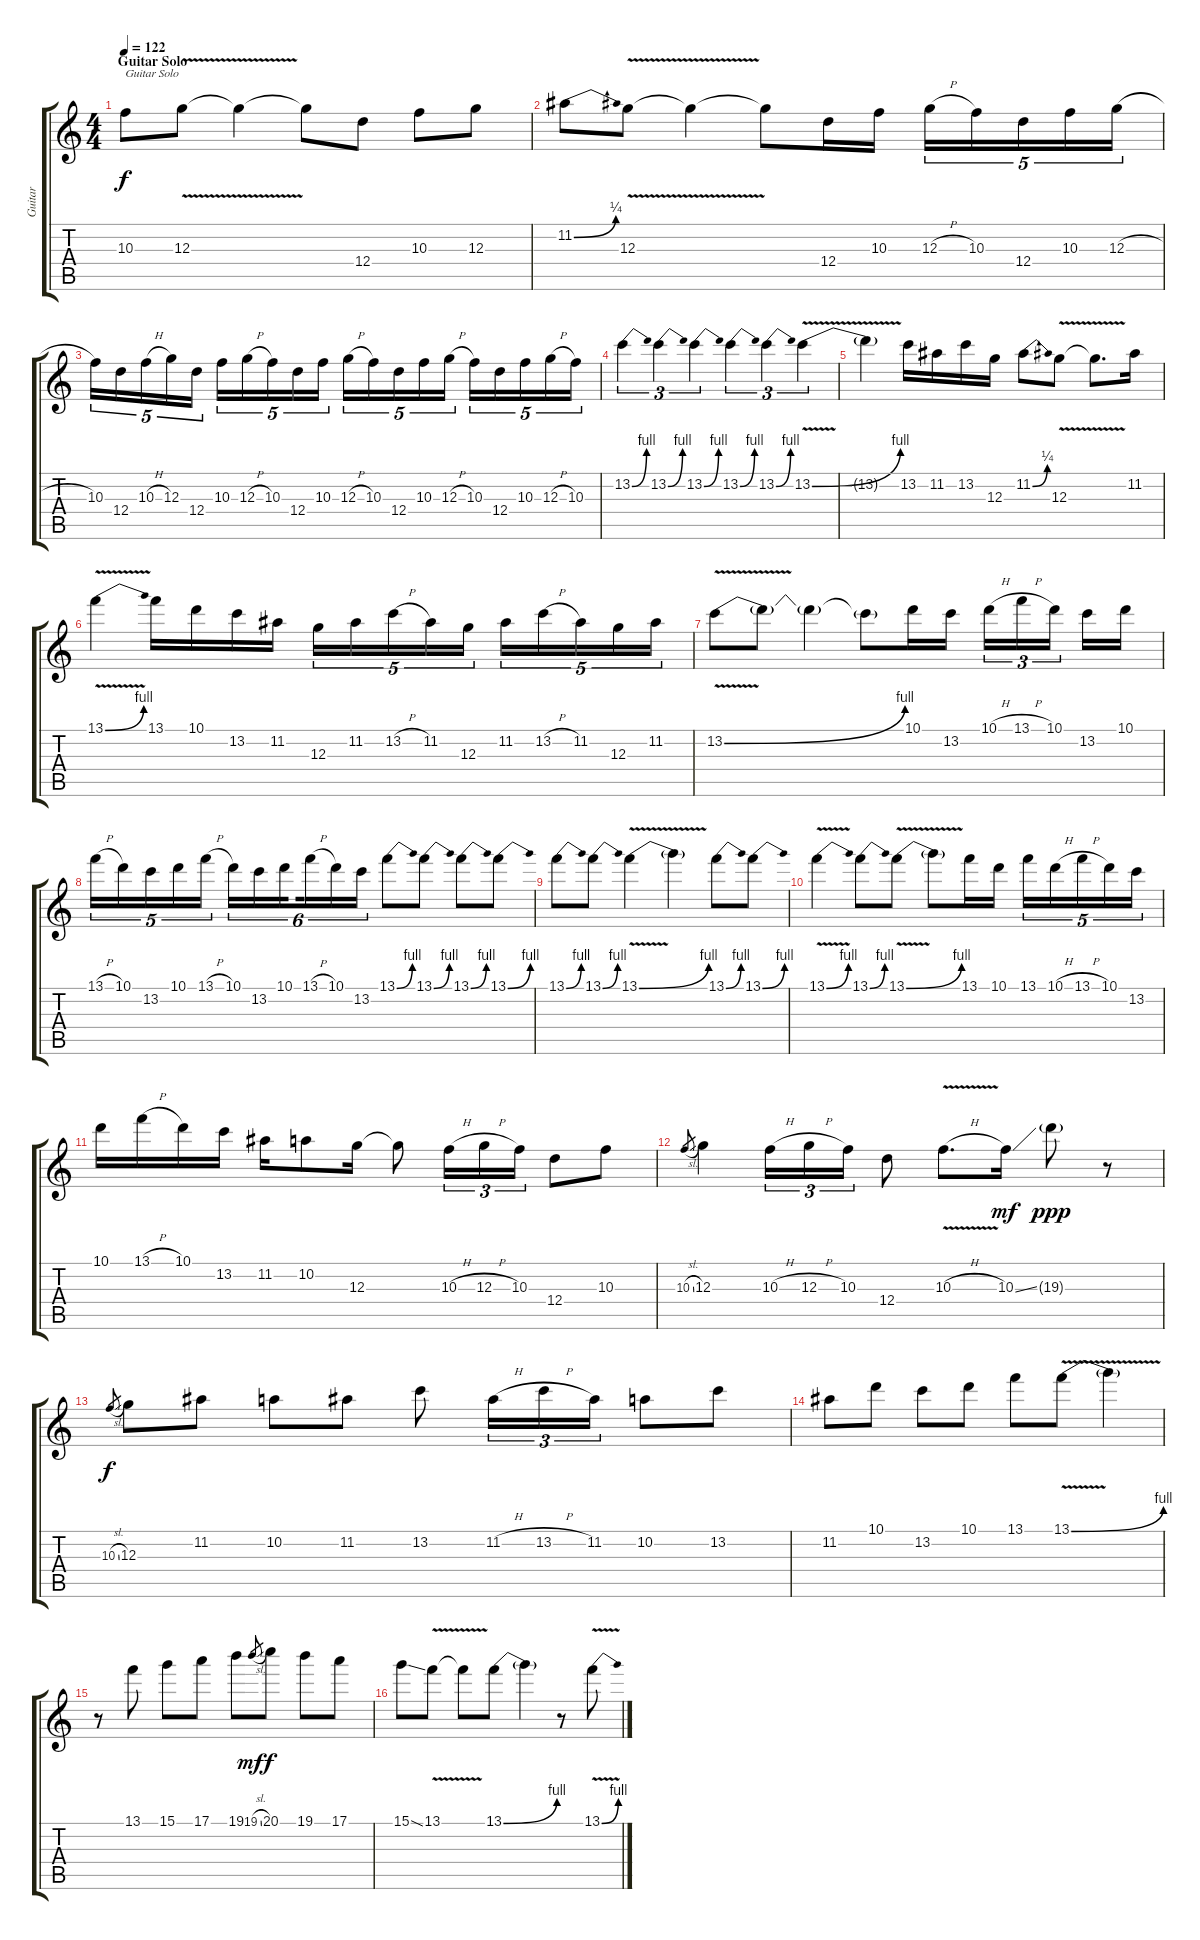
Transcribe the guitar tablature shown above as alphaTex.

\track ("Guitar" "Guitar") {instrument overdrivenguitar}
\staff {score tabs}
\tuning (E4 B3 G3 D3 A2 E2) {hide}
\ts (4 4)
\section ("" "Guitar Solo")
\tempo 122
\clef g2
\ks c
10.3.8{txt "Guitar Solo" dy f volume 13} 12.3{v}.8 12.3{t}.4 12.3{t}.8 12.4.8 10.3.8 12.3.8 |
11.2{be (bend 0 0 60 1)}.8 12.3{v}.8 12.3{t}.4 12.3{t}.8 12.4.16 10.3.16 12.3{h}.16{tu (5 4)} 10.3.16{tu (5 4)} 12.4.16{tu (5 4)} 10.3.16{tu (5 4)} 12.3{h}.16{tu (5 4)} |
10.3.16{tu (5 4)} 12.4.16{tu (5 4)} 10.3{h}.16{tu (5 4)} 12.3.16{tu (5 4)} 12.4.16{tu (5 4)} 10.3.16{tu (5 4)} 12.3{h}.16{tu (5 4)} 10.3.16{tu (5 4)} 12.4.16{tu (5 4)} 10.3.16{tu (5 4)} 12.3{h}.16{tu (5 4)} 10.3.16{tu (5 4)} 12.4.16{tu (5 4)} 10.3.16{tu (5 4)} 12.3{h}.16{tu (5 4)} 10.3.16{tu (5 4)} 12.4.16{tu (5 4)} 10.3.16{tu (5 4)} 12.3{h}.16{tu (5 4)} 10.3.16{tu (5 4)} |
13.2{be (bend 0 0 60 4)}.4{tu (3 2)} 13.2{be (bend 0 0 60 4)}.4{tu (3 2)} 13.2{be (bend 0 0 60 4)}.4{tu (3 2)} 13.2{be (bend 0 0 60 4)}.4{tu (3 2)} 13.2{be (bend 0 0 60 4)}.4{tu (3 2)} 13.2{be (bend 0 0 60 4) v}.4{tu (3 2)} |
13.2{t}.4 13.2.16 11.2.16 13.2.16 12.3.16 11.2{be (bend 0 0 60 1)}.8 12.3{v}.8 12.3{t}.8{d} 11.2.16 |
13.1{be (bend 0 0 60 4) v}.4 13.1.16 10.1.16 13.2.16 11.2.16 12.3.16{tu (5 4)} 11.2.16{tu (5 4)} 13.2{h}.16{tu (5 4)} 11.2.16{tu (5 4)} 12.3.16{tu (5 4)} 11.2.16{tu (5 4)} 13.2{h}.16{tu (5 4)} 11.2.16{tu (5 4)} 12.3.16{tu (5 4)} 11.2.16{tu (5 4)} |
13.2{be (bend 0 0 60 4) v}.8 13.2{t}.8 13.2{t}.4 13.2{t}.8 10.1.16 13.2.16 10.1{h}.16{tu (3 2)} 13.1{h}.16{tu (3 2)} 10.1.16{tu (3 2) beam splitsecondary} 13.2.16 10.1.16 |
13.1{h}.16{tu (5 4)} 10.1.16{tu (5 4)} 13.2.16{tu (5 4)} 10.1.16{tu (5 4)} 13.1{h}.16{tu (5 4)} 10.1.16{tu (6 4)} 13.2.16{tu (6 4)} 10.1.16{tu (6 4) beam splitsecondary} 13.1{h}.16{tu (6 4)} 10.1.16{tu (6 4)} 13.2.16{tu (6 4)} 13.1{be (bend 0 0 60 4)}.8 13.1{be (bend 0 0 60 4)}.8 13.1{be (bend 0 0 60 4)}.8 13.1{be (bend 0 0 60 4)}.8 |
13.1{be (bend 0 0 60 4)}.8 13.1{be (bend 0 0 60 4)}.8 13.1{be (bend 0 0 60 4) v}.4 13.1{t}.4 13.1{be (bend 0 0 60 4)}.8 13.1{be (bend 0 0 60 4)}.8 |
13.1{be (bend 0 0 60 4) v}.4 13.1{be (bend 0 0 60 4)}.8 13.1{be (bend 0 0 60 4) v}.8 13.1{t}.8 13.1.16 10.1.16 13.1.16{tu (5 4)} 10.1{h}.16{tu (5 4)} 13.1{h}.16{tu (5 4)} 10.1.16{tu (5 4)} 13.2.16{tu (5 4)} |
10.1.16 13.1{h}.16 10.1.16 13.2.16 11.2.16 10.2.8 12.3.16 12.3{t}.8 10.3{h}.16{tu (3 2)} 12.3{h}.16{tu (3 2)} 10.3.16{tu (3 2)} 12.4.8 10.3.8 |
10.3{sl}.8{gr} 12.3.4 10.3{h}.16{tu (3 2)} 12.3{h}.16{tu (3 2)} 10.3.16{tu (3 2)} 12.4.8 10.3{v h}.8{d} 10.3{ss}.16{dy mf} 19.3{g}.8{dy ppp} r.8 |
10.3{sl}.8{gr dy f} 12.3.8 11.2.8 10.2.8 11.2.8 13.2.8 11.2{h}.16{tu (3 2)} 13.2{h}.16{tu (3 2)} 11.2.16{tu (3 2)} 10.2.8 13.2.8 |
11.2.8 10.1.8 13.2.8 10.1.8 13.1.8 13.1{be (bend 0 0 60 4) v}.8 13.1{t}.4 |
r.8 13.1.8 15.1.8 17.1.8 19.1.8 19.1{sl}.8{gr dy mf} 20.1.8{dy f} 19.1.8 17.1.8 |
15.1{ss}.8 13.1{v}.8 13.1{t}.8 13.1{be (bend 0 0 60 4)}.8 13.1{t}.4 r.8 13.1{be (bend 0 0 60 4) v}.8
